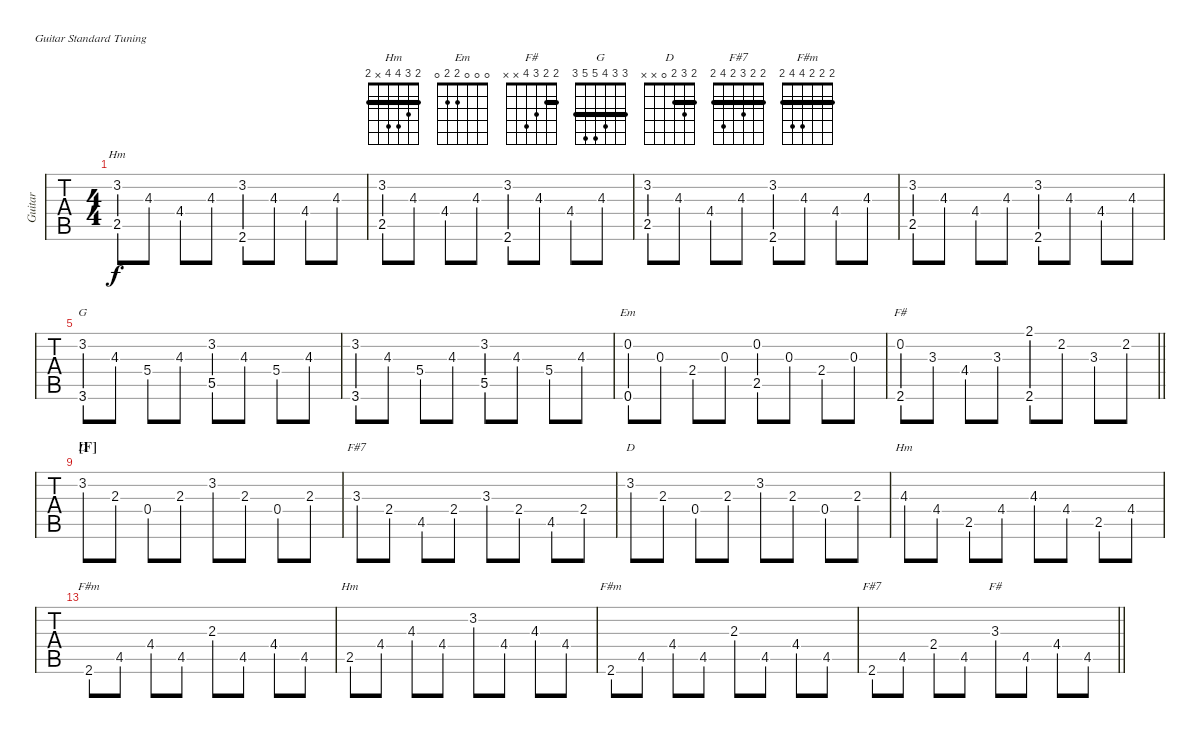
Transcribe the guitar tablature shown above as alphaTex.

\bracketExtendMode groupsimilarinstruments
\multiTrackTrackNamePolicy hidden
\firstSystemTrackNameMode fullname
\otherSystemsTrackNameMode fullname
\otherSystemsTrackNameOrientation horizontal
\defaultBarNumberDisplay FirstOfSystem
\track ("Guitar" "S-Gt") {multiBarRest instrument acousticguitarsteel}
\staff {tabs}
\tuning (E4 B3 G3 D3 A2 E2)
\chord ("Hm" 2 3 4 4 x 2) {barre 2}
\chord ("Em" 0 0 0 2 2 0)
\chord ("F#" 2 2 3 4 x x) {barre 2}
\chord ("G" 3 3 4 5 5 3) {barre (3 3)}
\chord ("D" 2 3 2 0 x x) {barre 2}
\chord ("F#7" 2 2 3 2 4 2) {barre (2 2 2)}
\chord ("F#m" 2 2 2 4 4 2) {barre (2 2 2)}
\voice
\ts (4 4)
\tempo (150 hide)
\clef g2
\ks c
(3.2 2.5).8{ch "Hm" dy f} 4.3.8 4.4.8 4.3.8 (3.2 2.6).8 4.3.8 4.4.8 4.3.8 |
(3.2 2.5).8 4.3.8 4.4.8 4.3.8 (3.2 2.6).8 4.3.8 4.4.8 4.3.8 |
(3.2 2.5).8 4.3.8 4.4.8 4.3.8 (3.2 2.6).8 4.3.8 4.4.8 4.3.8 |
(3.2 2.5).8 4.3.8 4.4.8 4.3.8 (3.2 2.6).8 4.3.8 4.4.8 4.3.8 |
(3.2 3.6).8{ch "G"} 4.3.8 5.4.8 4.3.8 (3.2 5.5).8 4.3.8 5.4.8 4.3.8 |
(3.2 3.6).8 4.3.8 5.4.8 4.3.8 (3.2 5.5).8 4.3.8 5.4.8 4.3.8 |
(0.2 0.6).8{ch "Em"} 0.3.8 2.4.8 0.3.8 (0.2 2.5).8 0.3.8 2.4.8 0.3.8 |
\barLineRight lightlight
(0.2 2.6).8{ch "F#"} 3.3.8 4.4.8 3.3.8 (2.1 2.6).8 2.2.8 3.3.8 2.2.8 |
\section ("F" "")
3.2.8{ch "D"} 2.3.8 0.4.8 2.3.8 3.2.8 2.3.8 0.4.8 2.3.8 |
3.3.8{ch "F#7"} 2.4.8 4.5.8 2.4.8 3.3.8 2.4.8 4.5.8 2.4.8 |
3.2.8{ch "D"} 2.3.8 0.4.8 2.3.8 3.2.8 2.3.8 0.4.8 2.3.8 |
4.3.8{ch "Hm"} 4.4.8 2.5.8 4.4.8 4.3.8 4.4.8 2.5.8 4.4.8 |
2.6.8{ch "F#m"} 4.5.8 4.4.8 4.5.8 2.3.8 4.5.8 4.4.8 4.5.8 |
2.5.8{ch "Hm"} 4.4.8 4.3.8 4.4.8 3.2.8 4.4.8 4.3.8 4.4.8 |
2.6.8{ch "F#m"} 4.5.8 4.4.8 4.5.8 2.3.8 4.5.8 4.4.8 4.5.8 |
\barLineRight lightlight
2.6.8{ch "F#7"} 4.5.8 2.4.8 4.5.8 3.3.8{ch "F#"} 4.5.8 4.4.8 4.5.8
\voice
\clef g2
\ottava regular
\simile none
\ks c
2.5.2{dy f} 2.6.2 |
2.5.2 2.6.2 |
2.5.2 2.6.2 |
2.5.2 2.6.2 |
3.6.2 5.5.2 |
3.6.2 5.5.2 |
0.6.2 2.5.2 |
\barLineRight lightlight
2.6.2 2.6.2 |
|
|
|
|
|
|
|
\barLineRight lightlight
